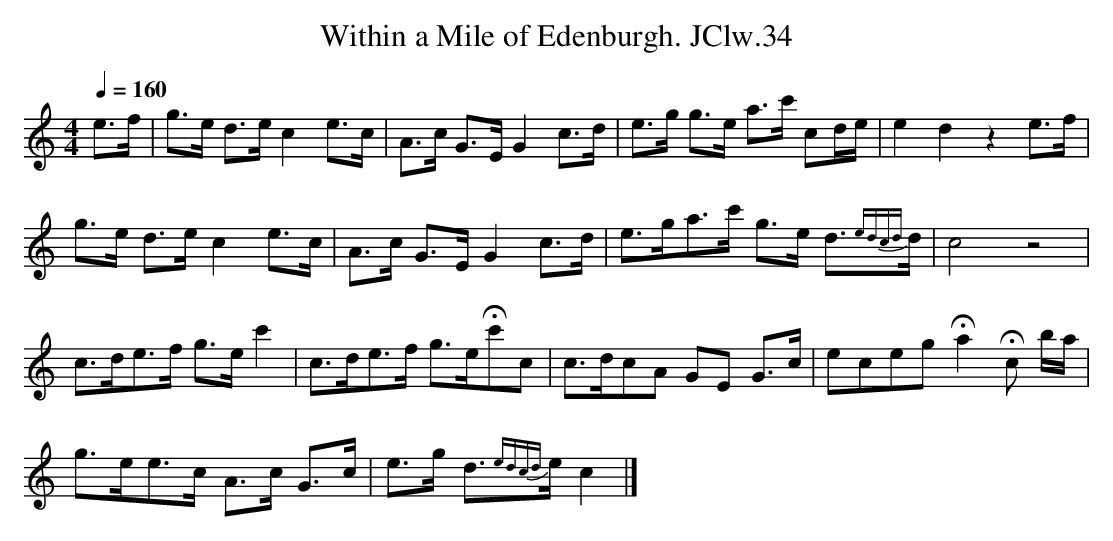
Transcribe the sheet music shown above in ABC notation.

X:1
T:Within a Mile of Edenburgh. JClw.34
M:4/4
L:1/8
Q:1/4=160
K:C
e>f|g>e d>ec2e>c|A>c G>E G2c>d|e>g g>e a>c' cd/e/|e2d2z2 e>f|
g>e d>ec2e>c|A>c G>E G2c>d|e>ga>c' g>e d3/2{edcd}d/|c4z4|
c>de>f g>e c'2|c>de>f g>eHc'c|c>dcA GE G>c|ecegHa2Hc b/a/|
g>ee>c A>c G>c|e>g d3/2{edcd}e/2 c2|]
